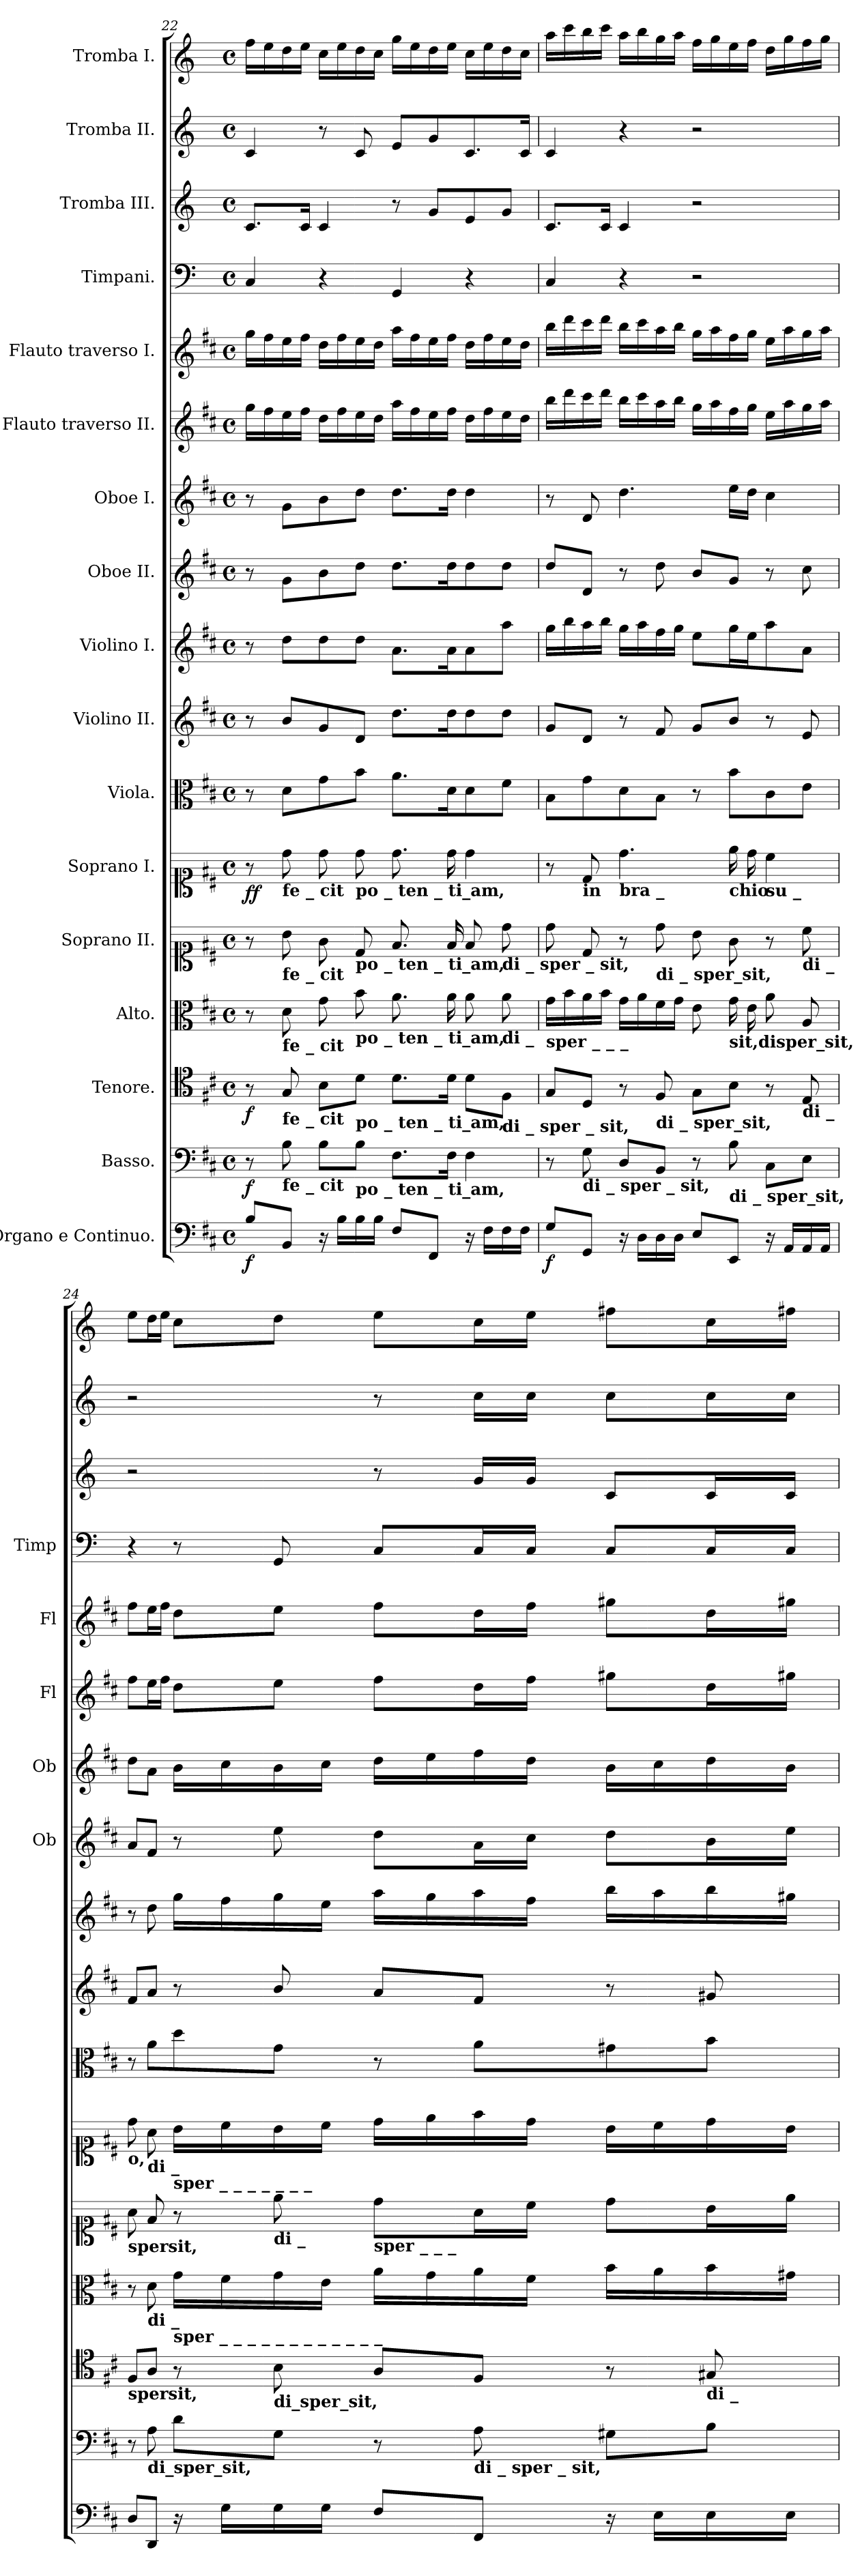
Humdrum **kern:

**kern	**dynam	**kern	**dynam	**kern	**dynam	**kern	**kern	**kern	**dynam	**kern	**kern	**kern	**kern	**kern	**kern	**kern	**kern	**kern	**kern	**kern
*part17	*part17	*part16	*part16	*part15	*part15	*part14	*part13	*part12	*part12	*part11	*part10	*part9	*part8	*part7	*part6	*part5	*part4	*part3	*part2	*part1
*staff17	*staff17	*staff16	*staff16	*staff15	*staff15	*staff14	*staff13	*staff12	*staff12	*staff11	*staff10	*staff9	*staff8	*staff7	*staff6	*staff5	*staff4	*staff3	*staff2	*staff1
*I"Organo  e Continuo.	*	*I"Basso.	*	*I"Tenore.	*	*I"Alto.	*I"Soprano  II.	*I"Soprano  I.	*	*I"Viola.	*I"Violino II.	*I"Violino I.	*I"Oboe  II.	*I"Oboe  I.	*I"Flauto  traverso  II.	*I"Flauto  traverso  I.	*I"Timpani.	*I"Tromba  III.	*I"Tromba  II.	*I"Tromba  I.
*	*	*	*	*	*	*	*	*	*	*	*	*	*I'Ob	*I'Ob	*I'Fl	*I'Fl	*I'Timp	*	*	*
*clefF4	*	*clefF4	*	*clefC4	*	*clefC3	*clefC1	*clefC1	*	*clefC3	*clefG2	*clefG2	*clefG2	*clefG2	*clefG2	*clefG2	*clefF4	*clefG2	*clefG2	*clefG2
*	*	*	*	*	*	*	*	*	*	*	*	*	*	*	*	*	*	*ITrd-1c-2	*ITrd-1c-2	*ITrd-1c-2
*k[f#c#]	*	*k[f#c#]	*	*k[f#c#]	*	*k[f#c#]	*k[f#c#]	*k[f#c#]	*	*k[f#c#]	*k[f#c#]	*k[f#c#]	*k[f#c#]	*k[f#c#]	*k[f#c#]	*k[f#c#]	*k[]	*k[f#c#]	*k[f#c#]	*k[f#c#]
*M4/4	*	*M4/4	*	*M4/4	*	*M4/4	*M4/4	*M4/4	*	*M4/4	*M4/4	*M4/4	*M4/4	*M4/4	*M4/4	*M4/4	*M4/4	*M4/4	*M4/4	*M4/4
*met(c)	*	*met(c)	*	*met(c)	*	*met(c)	*met(c)	*met(c)	*	*met(c)	*met(c)	*met(c)	*met(c)	*met(c)	*met(c)	*met(c)	*met(c)	*met(c)	*met(c)	*met(c)
=22	=22	=22	=22	=22	=22	=22	=22	=22	=22	=22	=22	=22	=22	=22	=22	=22	=22	=22	=22	=22
!	!LO:DY:b	!	!LO:DY:b	!	!LO:DY:b	!	!	!	!LO:DY:b	!	!	!	!	!	!	!	!	!	!	!
!	!	!	!	!	!	!	!	!	!LO:DY:n=1:b	!	!	!	!	!	!	!	!	!	!	!
8B\L	f	8r	f	8r	f	8r	8r	8r	f f	8r	8r	8r	8r	8r	16gg\LL	16gg\LL	4C/	8.d/L	4d/	16gg\LL
.	.	.	.	.	.	.	.	.	.	.	.	.	.	.	16ff#\	16ff#\	.	.	.	16ff#\
!	!	!	!	!	!	!	!	!LO:TX:b:B:t=fe _ cit	!	!	!	!	!	!	!	!	!	!	!	!
!	!	!	!	!	!	!	!LO:TX:b:B:t=fe _ cit	!	!	!	!	!	!	!	!	!	!	!	!	!
!	!	!	!	!	!	!LO:TX:b:B:t=fe _ cit	!	!	!	!	!	!	!	!	!	!	!	!	!	!
!	!	!	!	!LO:TX:b:B:t=fe _ cit	!	!	!	!	!	!	!	!	!	!	!	!	!	!	!	!
!	!	!LO:TX:b:B:t=fe _ cit	!	!	!	!	!	!	!	!	!	!	!	!	!	!	!	!	!	!
8BB/J	.	8B\	.	8G/	.	8d\	8b\	8dd\	.	8d\L	8b/L	8dd\L	8g\L	8g\L	16ee\	16ee\	.	.	.	16ee\
.	.	.	.	.	.	.	.	.	.	.	.	.	.	.	16ff#\JJ	16ff#\JJ	.	16d/Jk	.	16ff#\JJ
16r	.	8B\L	.	8B\L	.	8g\	8g\	8dd\	.	8g\	8g/	8dd\	8b\	8b\	16dd\LL	16dd\LL	4r	4d/	8r	16dd\LL
16B\LL	.	.	.	.	.	.	.	.	.	.	.	.	.	.	16ff#\	16ff#\	.	.	.	16ff#\
!	!	!	!	!	!	!	!	!LO:TX:b:B:t=po _ ten  _  ti_am,	!	!	!	!	!	!	!	!	!	!	!	!
!	!	!	!	!	!	!	!LO:TX:b:B:t=po _ ten  _  ti_am,	!	!	!	!	!	!	!	!	!	!	!	!	!
!	!	!	!	!	!	!LO:TX:b:B:t=po _ ten  _  ti_am,	!	!	!	!	!	!	!	!	!	!	!	!	!	!
!	!	!	!	!LO:TX:b:B:t=po _ ten  _  ti_am,	!	!	!	!	!	!	!	!	!	!	!	!	!	!	!	!
!	!	!LO:TX:b:B:t=po _ ten  _  ti_am,	!	!	!	!	!	!	!	!	!	!	!	!	!	!	!	!	!	!
16B\	.	8B\J	.	8d\J	.	8b\	8d/	8dd\	.	8b\J	8d/J	8dd\J	8dd\J	8dd\J	16ee\	16ee\	.	.	8d/	16ee\
16B\JJ	.	.	.	.	.	.	.	.	.	.	.	.	.	.	16dd\JJ	16dd\JJ	.	.	.	16dd\JJ
8F#\L	.	8.F#\L	.	8.d\L	.	8.a\	8.f#/	8.dd\	.	8.a\L	8.dd\L	8.a\L	8.dd\L	8.dd\L	16aa\LL	16aa\LL	4GG/	8r	8f#/L	16aa\LL
.	.	.	.	.	.	.	.	.	.	.	.	.	.	.	16ff#\	16ff#\	.	.	.	16ff#\
8FF#/J	.	.	.	.	.	.	.	.	.	.	.	.	.	.	16ee\	16ee\	.	8a/L	8a/	16ee\
.	.	16F#\Jk	.	16d\Jk	.	16a\	16f#/	16dd\	.	16d\K	16dd\K	16a\K	16dd\K	16dd\Jk	16ff#\JJ	16ff#\JJ	.	.	.	16ff#\JJ
16r	.	4F#\	.	8d\L	.	8a\	8f#/	4dd\	.	8d\	8dd\	8a\	8dd\	4dd\	16dd\LL	16dd\LL	4r	8f#/	8.d/	16dd\LL
16F#\LL	.	.	.	.	.	.	.	.	.	.	.	.	.	.	16ff#\	16ff#\	.	.	.	16ff#\
!	!	!	!	!	!	!	!LO:TX:b:B:t=di  _  sper _ sit,	!	!	!	!	!	!	!	!	!	!	!	!	!
!	!	!	!	!	!	!LO:TX:b:B:t=di   _	!	!	!	!	!	!	!	!	!	!	!	!	!	!
!	!	!	!	!LO:TX:b:B:t=di  _  sper _ sit,	!	!	!	!	!	!	!	!	!	!	!	!	!	!	!	!
16F#\	.	.	.	8F#\J	.	8a\	8dd\	.	.	8f#\J	8dd\J	8aa\J	8dd\J	.	16ee\	16ee\	.	8a/J	.	16ee\
16F#\JJ	.	.	.	.	.	.	.	.	.	.	.	.	.	.	16dd\JJ	16dd\JJ	.	.	16d/Jk	16dd\JJ
=23	=23	=23	=23	=23	=23	=23	=23	=23	=23	=23	=23	=23	=23	=23	=23	=23	=23	=23	=23	=23
!	!	!	!	!	!	!LO:TX:b:B:t=sper       _        _         _	!	!	!	!	!	!	!	!	!	!	!	!	!	!
!	!LO:DY:b	!	!	!	!	!	!	!	!	!	!	!	!	!	!	!	!	!	!	!
8G\L	f	8r	.	8G/L	.	16g\LL	8dd\	8r	.	8B\L	8g/L	16gg\LL	8dd\L	8r	16bb\LL	16bb\LL	4C/	8.d/L	4d/	16bb\LL
.	.	.	.	.	.	16b\	.	.	.	.	.	16bb\	.	.	16ddd\	16ddd\	.	.	.	16ddd\
!	!	!	!	!	!	!	!	!LO:TX:b:B:t=in	!	!	!	!	!	!	!	!	!	!	!	!
!	!	!LO:TX:b:B:t=di _ sper _ sit,	!	!	!	!	!	!	!	!	!	!	!	!	!	!	!	!	!	!
8GG/J	.	8G\	.	8D/J	.	16a\	8d/	8d/	.	8g\	8d/J	16aa\	8d/J	8d/	16ccc#\	16ccc#\	.	.	.	16ccc#\
.	.	.	.	.	.	16b\JJ	.	.	.	.	.	16bb\JJ	.	.	16ddd\JJ	16ddd\JJ	.	16d/Jk	.	16ddd\JJ
!	!	!	!	!	!	!	!	!LO:TX:b:B:t=bra         _	!	!	!	!	!	!	!	!	!	!	!	!
16r	.	8D/L	.	8r	.	16g\LL	8r	4.dd\	.	8d\	8r	16gg\LL	8r	4.dd\	16bb\LL	16bb\LL	4r	4d/	4r	16bb\LL
16D\LL	.	.	.	.	.	16a\	.	.	.	.	.	16aa\	.	.	16ccc#\	16ccc#\	.	.	.	16ccc#\
!	!	!	!	!	!	!	!LO:TX:b:B:t=di _ sper_sit,	!	!	!	!	!	!	!	!	!	!	!	!	!
!	!	!	!	!LO:TX:b:B:t=di _ sper_sit,	!	!	!	!	!	!	!	!	!	!	!	!	!	!	!	!
16D\	.	8BB/J	.	8F#/	.	16f#\	8dd\	.	.	8B\J	8f#/	16ff#\	8dd\	.	16aa\	16aa\	.	.	.	16aa\
16D\JJ	.	.	.	.	.	16g\JJ	.	.	.	.	.	16gg\JJ	.	.	16bb\JJ	16bb\JJ	.	.	.	16bb\JJ
8E\L	.	8r	.	8G\L	.	8e\	8b\	.	.	8r	8g/L	8ee\L	8b/L	.	16gg\LL	16gg\LL	2r	2r	2r	16gg\LL
.	.	.	.	.	.	.	.	.	.	.	.	.	.	.	16aa\	16aa\	.	.	.	16aa\
!	!	!	!	!	!	!	!	!LO:TX:b:B:t=chio	!	!	!	!	!	!	!	!	!	!	!	!
!	!	!	!	!	!	!LO:TX:b:B:t=sit,disper_sit,	!	!	!	!	!	!	!	!	!	!	!	!	!	!
!	!	!LO:TX:b:B:t=di _ sper_sit,	!	!	!	!	!	!	!	!	!	!	!	!	!	!	!	!	!	!
8EE/J	.	8B\	.	8B\J	.	16g\	8g\	16ee\	.	8b\L	8b/J	16gg\L	8g/J	16ee\LL	16ff#\	16ff#\	.	.	.	16ff#\
.	.	.	.	.	.	16e\	.	16dd\	.	.	.	16ee\J	.	16dd\JJ	16gg\JJ	16gg\JJ	.	.	.	16gg\JJ
!	!	!	!	!	!	!	!	!LO:TX:b:B:t=su     _	!	!	!	!	!	!	!	!	!	!	!	!
16r	.	8C#\L	.	8r	.	8a\	8r	4cc#\	.	8c#\	8r	8aa\	8r	4cc#\	16ee\LL	16ee\LL	.	.	.	16ee\LL
16AA/LL	.	.	.	.	.	.	.	.	.	.	.	.	.	.	16aa\	16aa\	.	.	.	16aa\
!	!	!	!	!	!	!	!LO:TX:b:B:t=di  _	!	!	!	!	!	!	!	!	!	!	!	!	!
!	!	!	!	!LO:TX:b:B:t=di  _	!	!	!	!	!	!	!	!	!	!	!	!	!	!	!	!
16AA/	.	8E\J	.	8E/	.	8A/	8cc#\	.	.	8e\J	8e/	8a\J	8cc#\	.	16gg\	16gg\	.	.	.	16gg\
16AA/JJ	.	.	.	.	.	.	.	.	.	.	.	.	.	.	16aa\JJ	16aa\JJ	.	.	.	16aa\JJ
!!LO:PB:g=z
=24	=24	=24	=24	=24	=24	=24	=24	=24	=24	=24	=24	=24	=24	=24	=24	=24	=24	=24	=24	=24
!	!	!	!	!	!	!	!	!LO:TX:b:B:t=o,	!	!	!	!	!	!	!	!	!	!	!	!
!	!	!	!	!	!	!	!LO:TX:b:B:t=spersit,	!	!	!	!	!	!	!	!	!	!	!	!	!
!	!	!	!	!LO:TX:b:B:t=spersit,	!	!	!	!	!	!	!	!	!	!	!	!	!	!	!	!
8D/L	.	8r	.	8F#/L	.	8r	8a\	8dd\	.	8r	8f#/L	8r	8a/L	8dd\L	8ff#\L	8ff#\L	4r	2r	2r	8ff#\L
!	!	!	!	!	!	!	!	!LO:TX:b:B:t=di _	!	!	!	!	!	!	!	!	!	!	!	!
!	!	!	!	!	!	!LO:TX:b:B:t=di _	!	!	!	!	!	!	!	!	!	!	!	!	!	!
!	!	!LO:TX:b:B:t=di_sper_sit,	!	!	!	!	!	!	!	!	!	!	!	!	!	!	!	!	!	!
8DD/J	.	8A\	.	8A/J	.	8d\	8f#/	8a\	.	8a\L	8a/J	8dd\	8f#/J	8a\J	16ee\L	16ee\L	.	.	.	16ee\L
.	.	.	.	.	.	.	.	.	.	.	.	.	.	.	16ff#\JJ	16ff#\JJ	.	.	.	16ff#\JJ
!	!	!	!	!	!	!	!	!LO:TX:b:B:t=sper        _           _           _          _          _          _          _	!	!	!	!	!	!	!	!	!	!	!	!
!	!	!	!	!	!	!LO:TX:b:B:t=sper       _           _           _           _           _           _           _           _            _           _           _           _	!	!	!	!	!	!	!	!	!	!	!	!	!	!
16r	.	8d\L	.	8r	.	16g\LL	8r	16b\LL	.	8dd\	8r	16gg\LL	8r	16b\LL	8dd\L	8dd\L	8r	.	.	8dd\L
16G\LL	.	.	.	.	.	16f#\	.	16cc#\	.	.	.	16ff#\	.	16cc#\	.	.	.	.	.	.
!	!	!	!	!	!	!	!LO:TX:b:B:t=di _	!	!	!	!	!	!	!	!	!	!	!	!	!
!	!	!	!	!LO:TX:b:B:t=di_sper_sit,	!	!	!	!	!	!	!	!	!	!	!	!	!	!	!	!
16G\	.	8G\J	.	8B\	.	16g\	8ee\	16b\	.	8g\J	8b/	16gg\	8ee\	16b\	8ee\J	8ee\J	8GG/	.	.	8ee\J
16G\JJ	.	.	.	.	.	16e\JJ	.	16cc#\JJ	.	.	.	16ee\JJ	.	16cc#\JJ	.	.	.	.	.	.
!	!	!	!	!	!	!	!LO:TX:b:B:t=sper       _          _         _	!	!	!	!	!	!	!	!	!	!	!	!	!
8F#\L	.	8r	.	8A/L	.	16a\LL	8dd\L	16dd\LL	.	8r	8a/L	16aa\LL	8dd\L	16dd\LL	8ff#\L	8ff#\L	8C/L	8r	8r	8ff#\L
.	.	.	.	.	.	16g\	.	16ee\	.	.	.	16gg\	.	16ee\	.	.	.	.	.	.
!	!	!LO:TX:b:B:t=di _ sper _ sit,	!	!	!	!	!	!	!	!	!	!	!	!	!	!	!	!	!	!
8FF#/J	.	8A\	.	8F#/J	.	16a\	16a\L	16ff#\	.	8a\L	8f#/J	16aa\	16a\L	16ff#\	16dd\L	16dd\L	16C/L	16a/LL	16dd\LL	16dd\L
.	.	.	.	.	.	16f#\JJ	16cc#\JJ	16dd\JJ	.	.	.	16ff#\JJ	16cc#\JJ	16dd\JJ	16ff#\JJ	16ff#\JJ	16C/JJ	16a/JJ	16dd\JJ	16ff#\JJ
16r	.	8G#X\L	.	8r	.	16b\LL	8dd\L	16b\LL	.	8g#X\	8r	16bb\LL	8dd\L	16b\LL	8gg#X\L	8gg#X\L	8C/L	8d/L	8dd\L	8gg#X\L
16E\LL	.	.	.	.	.	16a\	.	16cc#\	.	.	.	16aa\	.	16cc#\	.	.	.	.	.	.
!	!	!	!	!LO:TX:b:B:t=di   _	!	!	!	!	!	!	!	!	!	!	!	!	!	!	!	!
16E\	.	8B\J	.	8G#X/	.	16b\	16b\L	16dd\	.	8b\J	8g#X/	16bb\	16b\L	16dd\	16dd\L	16dd\L	16C/L	16d/L	16dd\L	16dd\L
16E\JJ	.	.	.	.	.	16g#X\JJ	16ee\JJ	16b\JJ	.	.	.	16gg#X\JJ	16ee\JJ	16b\JJ	16gg#X\JJ	16gg#X\JJ	16C/JJ	16d/JJ	16dd\JJ	16gg#X\JJ
=	=	=	=	=	=	=	=	=	=	=	=	=	=	=	=	=	=	=	=	=
*-	*-	*-	*-	*-	*-	*-	*-	*-	*-	*-	*-	*-	*-	*-	*-	*-	*-	*-	*-	*-
